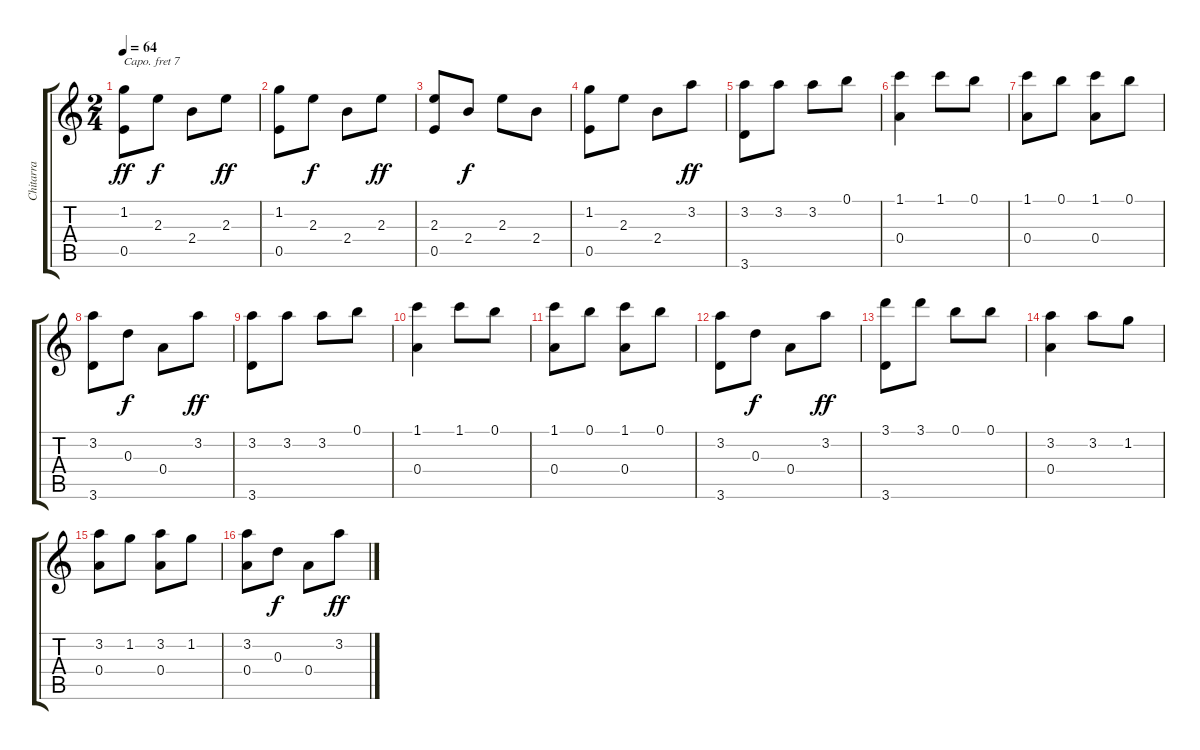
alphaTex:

\track ("Chitarra" "Chitarra") {instrument acousticguitarnylon}
\staff {score tabs}
\capo 7
\tuning (E4 B3 G3 D3 A2 E2) {hide}
\ts (2 4)
\tempo 64
\clef g2
\ks c
(1.2 0.5).8{dy ff} 2.3.8{dy f} 2.4.8 2.3.8{dy ff} |
(1.2 0.5).8 2.3.8{dy f} 2.4.8 2.3.8{dy ff} |
(2.3 0.5).8 2.4.8{dy f} 2.3.8 2.4.8 |
(1.2 0.5).8 2.3.8 2.4.8 3.2.8{dy ff} |
(3.2 3.6).8 3.2.8 3.2.8 0.1.8 |
(1.1 0.4).4 1.1.8 0.1.8 |
(1.1 0.4).8 0.1.8 (1.1 0.4).8 0.1.8 |
(3.2 3.6).8 0.3.8{dy f} 0.4.8 3.2.8{dy ff} |
(3.2 3.6).8 3.2.8 3.2.8 0.1.8 |
(1.1 0.4).4 1.1.8 0.1.8 |
(1.1 0.4).8 0.1.8 (1.1 0.4).8 0.1.8 |
(3.2 3.6).8 0.3.8{dy f} 0.4.8 3.2.8{dy ff} |
(3.1 3.6).8 3.1.8 0.1.8 0.1.8 |
(3.2 0.4).4 3.2.8 1.2.8 |
(3.2 0.4).8 1.2.8 (3.2 0.4).8 1.2.8 |
(3.2 0.4).8 0.3.8{dy f} 0.4.8 3.2.8{dy ff}
